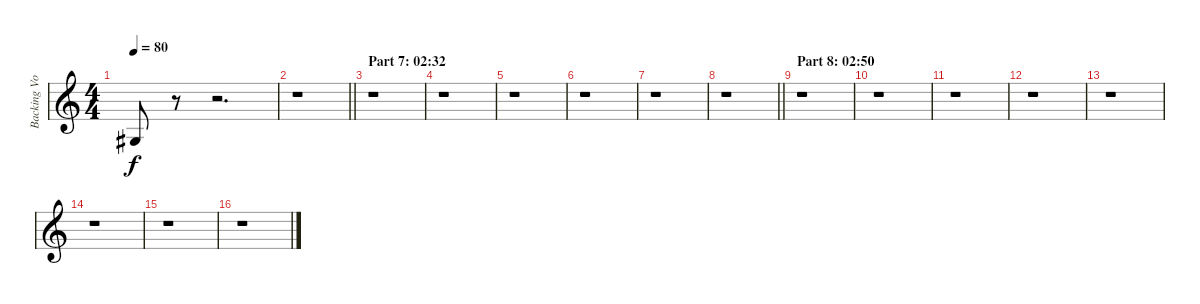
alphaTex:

\track ("Backing Vocals" "Backing Vo") {instrument tenorsax}
\staff {score}
\tuning (E4 B3 G3 D3 A2 E2) {hide}
\ts (4 4)
\tempo 80
\clef g2
\ks c
6.4{t}.8{dy f} r.8 r.2{d} |
\barLineRight lightlight
r.1 |
\section ("" "Part 7: 02:32")
r.1 |
r.1 |
r.1 |
r.1 |
r.1 |
\barLineRight lightlight
r.1 |
\section ("" "Part 8: 02:50")
r.1 |
r.1 |
r.1 |
r.1 |
r.1 |
r.1 |
r.1 |
r.1
